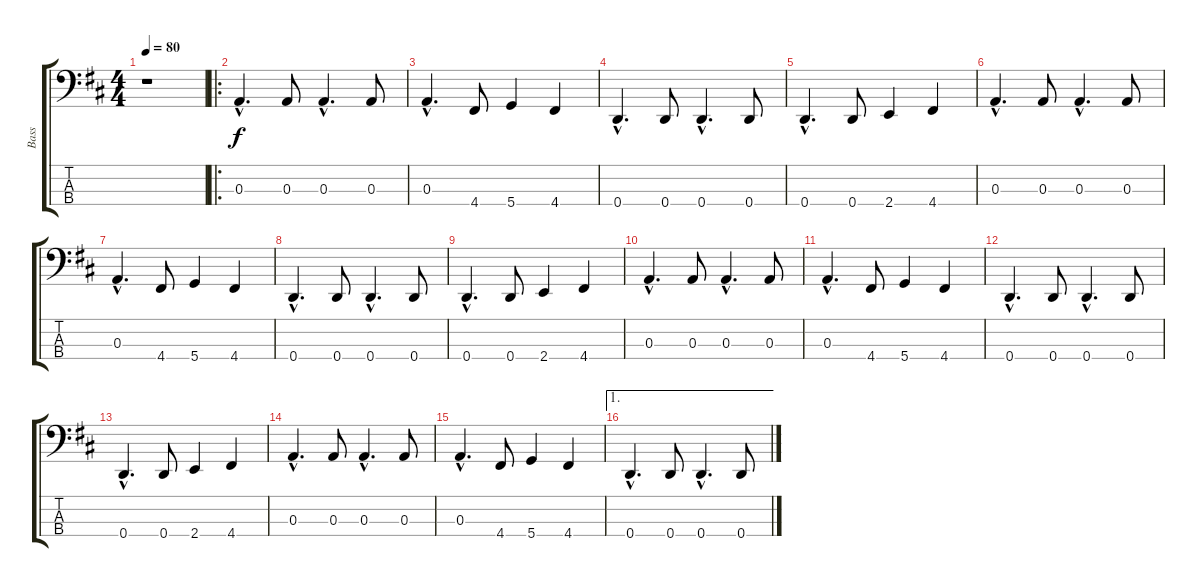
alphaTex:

\track ("Bass" "Bass") {instrument electricbassfinger}
\staff {score tabs}
\tuning (G2 D2 A1 D1) {hide}
\ts (4 4)
\tempo 80
\clef f4
\ks d
r.1{dy f instrument electricbassfinger} |
\ro
0.3{hac}.4{d} 0.3.8 0.3{hac}.4{d} 0.3.8 |
0.3{hac}.4{d} 4.4.8 5.4.4 4.4.4 |
0.4{hac}.4{d} 0.4.8 0.4{hac}.4{d} 0.4.8 |
0.4{hac}.4{d} 0.4.8 2.4.4 4.4.4 |
0.3{hac}.4{d} 0.3.8 0.3{hac}.4{d} 0.3.8 |
0.3{hac}.4{d} 4.4.8 5.4.4 4.4.4 |
0.4{hac}.4{d} 0.4.8 0.4{hac}.4{d} 0.4.8 |
0.4{hac}.4{d} 0.4.8 2.4.4 4.4.4 |
0.3{hac}.4{d} 0.3.8 0.3{hac}.4{d} 0.3.8 |
0.3{hac}.4{d} 4.4.8 5.4.4 4.4.4 |
0.4{hac}.4{d} 0.4.8 0.4{hac}.4{d} 0.4.8 |
0.4{hac}.4{d} 0.4.8 2.4.4 4.4.4 |
0.3{hac}.4{d} 0.3.8 0.3{hac}.4{d} 0.3.8 |
0.3{hac}.4{d} 4.4.8 5.4.4 4.4.4 |
\ae 1
0.4{hac}.4{d} 0.4.8 0.4{hac}.4{d} 0.4.8
